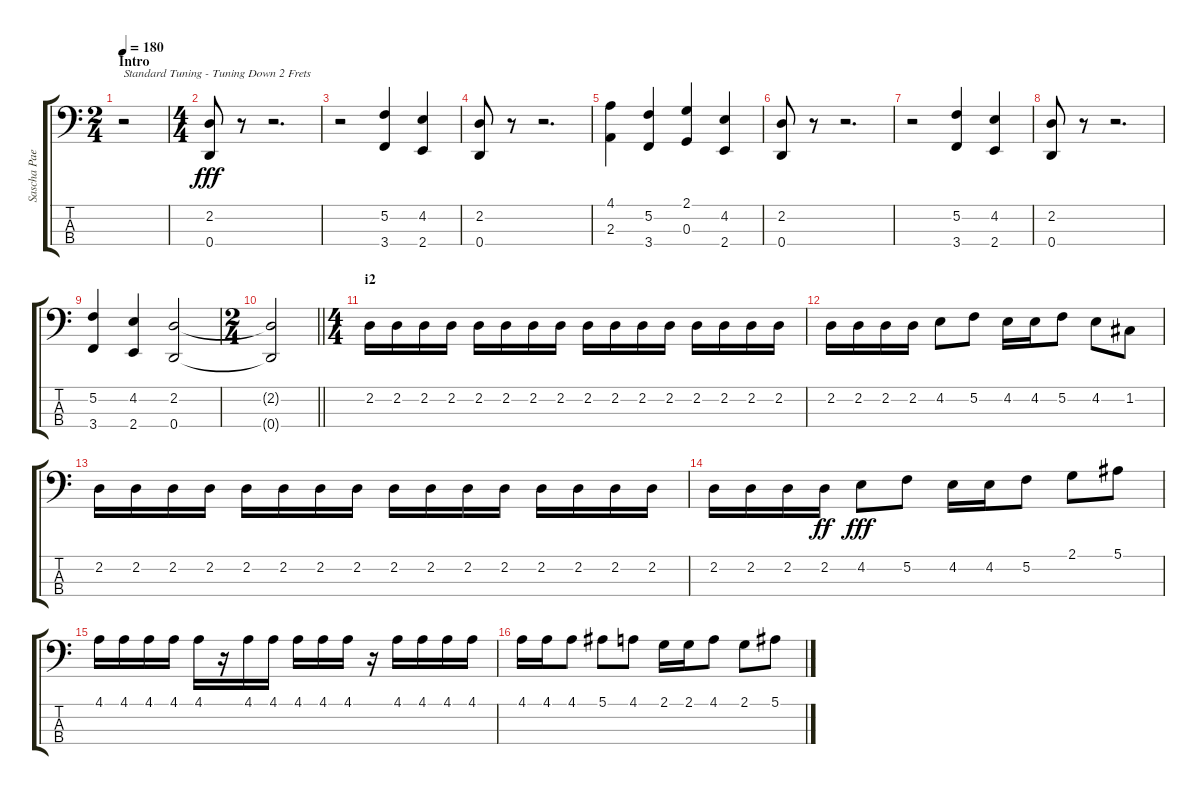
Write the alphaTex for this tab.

\track ("Sascha Paeth" "Sascha Pae") {instrument electricbassfinger}
\staff {score tabs}
\tuning (F2 C2 G1 D1) {hide}
\ts (2 4)
\section ("" "Intro")
\tempo 180
\clef f4
\ks c
r.2{txt "Standard Tuning - Tuning Down 2 Frets" dy fff instrument electricbassfinger} |
\ts (4 4)
(2.2 0.4).8 r.8 r.2{d} |
r.2 (5.2 3.4).4 (4.2 2.4).4 |
(2.2 0.4).8 r.8 r.2{d} |
(4.1 2.3).4 (5.2 3.4).4 (2.1 0.3).4 (4.2 2.4).4 |
(2.2 0.4).8 r.8 r.2{d} |
r.2 (5.2 3.4).4 (4.2 2.4).4 |
(2.2 0.4).8 r.8 r.2{d} |
(5.2 3.4).4 (4.2 2.4).4 (2.2 0.4).2 |
\ts (2 4)
\barLineRight lightlight
(2.2{t} 0.4{t}).2 |
\ts (4 4)
\section ("" "i2")
2.2.16 2.2.16 2.2.16 2.2.16 2.2.16 2.2.16 2.2.16 2.2.16 2.2.16 2.2.16 2.2.16 2.2.16 2.2.16 2.2.16 2.2.16 2.2.16 |
2.2.16 2.2.16 2.2.16 2.2.16 4.2.8 5.2.8 4.2.16 4.2.16 5.2.8 4.2.8 1.2.8 |
2.2.16 2.2.16 2.2.16 2.2.16 2.2.16 2.2.16 2.2.16 2.2.16 2.2.16 2.2.16 2.2.16 2.2.16 2.2.16 2.2.16 2.2.16 2.2.16 |
2.2.16 2.2.16 2.2.16 2.2.16{dy ff} 4.2.8{dy fff} 5.2.8 4.2.16 4.2.16 5.2.8 2.1.8 5.1.8 |
4.1.16 4.1.16 4.1.16 4.1.16 4.1.16 r.16 4.1.16 4.1.16 4.1.16 4.1.16 4.1.16 r.16 4.1.16 4.1.16 4.1.16 4.1.16 |
4.1.16 4.1.16 4.1.8 5.1.8 4.1.8 2.1.16 2.1.16 4.1.8 2.1.8 5.1.8
